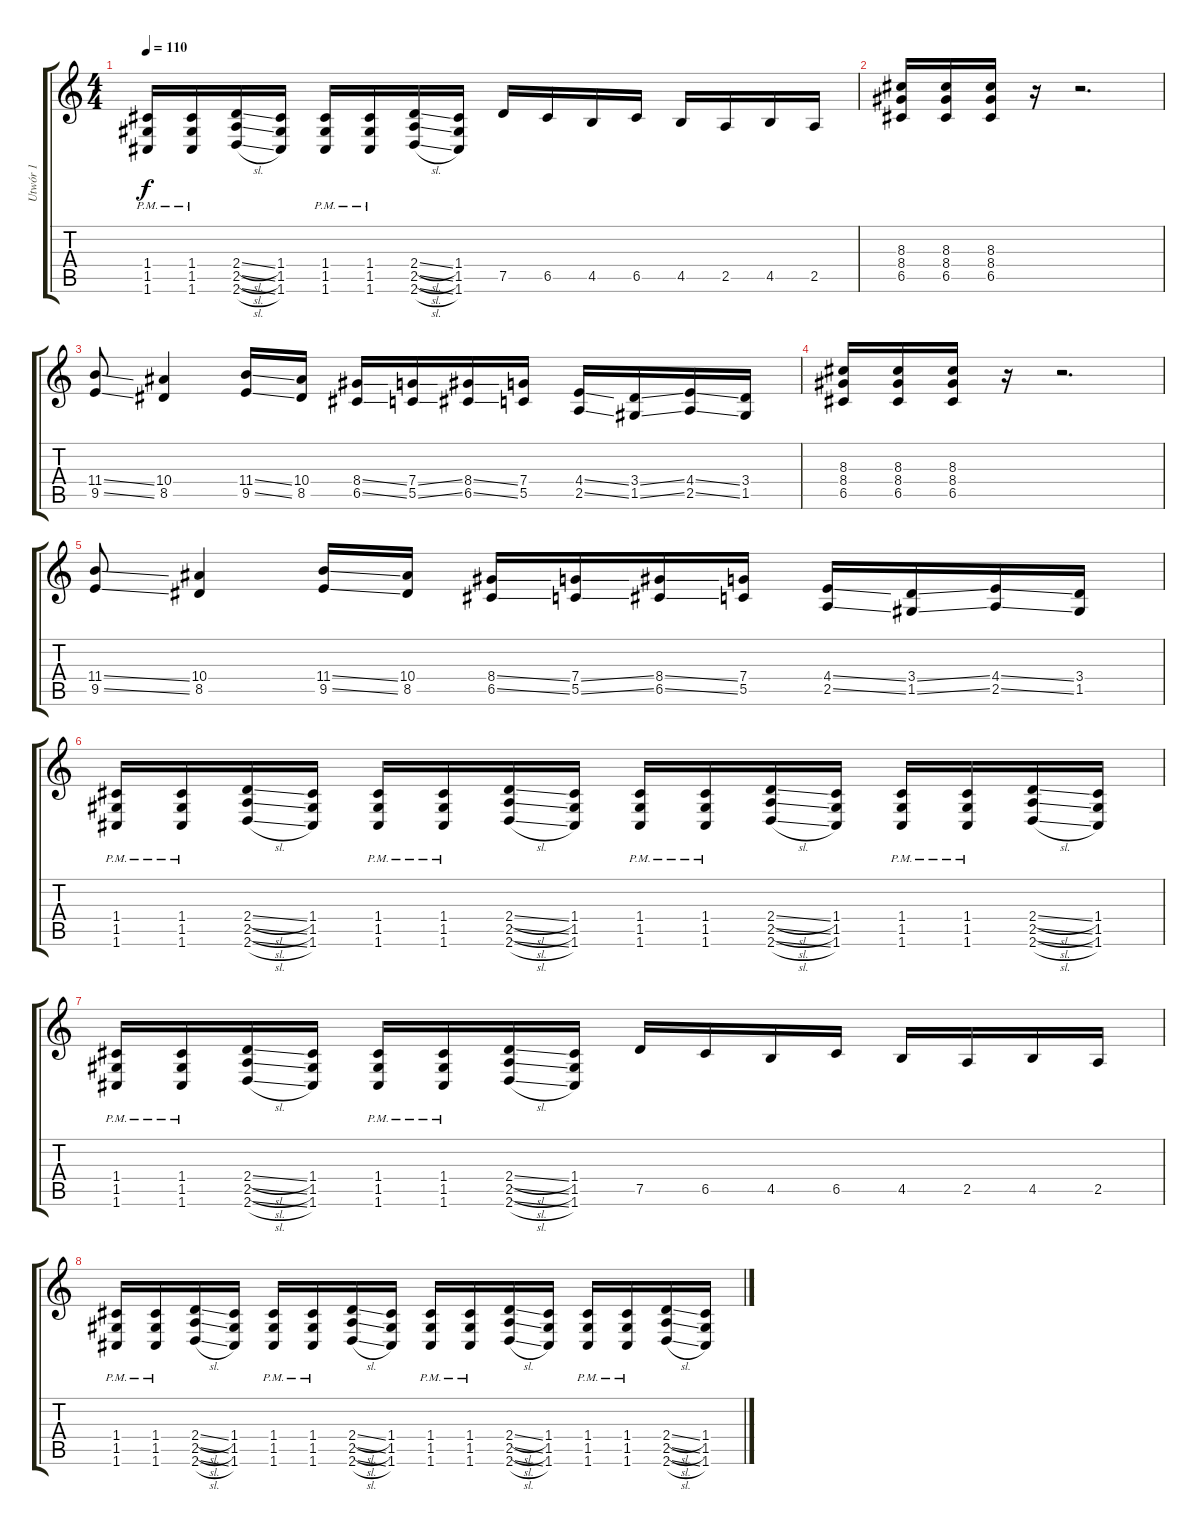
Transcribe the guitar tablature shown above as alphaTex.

\track ("Utwór 1" "Utwór 1") {instrument distortionguitar}
\staff {score tabs}
\tuning (D4 A3 F3 C3 G2 C2) {hide}
\ts (4 4)
\tempo 110
\clef g2
\ks c
(1.4{pm} 1.5{pm} 1.6{pm}).16{dy f} (1.4{pm} 1.5{pm} 1.6{pm}).16 (2.4{sl} 2.5{sl} 2.6{sl}).16 (1.4 1.5 1.6).16 (1.4{pm} 1.5{pm} 1.6{pm}).16 (1.4{pm} 1.5{pm} 1.6{pm}).16 (2.4{sl} 2.5{sl} 2.6{sl}).16 (1.4 1.5 1.6).16 7.5.16 6.5.16 4.5.16 6.5.16 4.5.16 2.5.16 4.5.16 2.5.16 |
(8.3 8.4 6.5).16 (8.3 8.4 6.5).16 (8.3 8.4 6.5).16 r.16 r.2{d} |
(11.4{ss} 9.5{ss}).8 (10.4 8.5).4 (11.4{ss} 9.5{ss}).16 (10.4 8.5).16 (8.4{ss} 6.5{ss}).16 (7.4{ss} 5.5{ss}).16 (8.4{ss} 6.5{ss}).16 (7.4 5.5).16 (4.4{ss} 2.5{ss}).16 (3.4{ss} 1.5{ss}).16 (4.4{ss} 2.5{ss}).16 (3.4 1.5).16 |
(8.3 8.4 6.5).16 (8.3 8.4 6.5).16 (8.3 8.4 6.5).16 r.16 r.2{d} |
(11.4{ss} 9.5{ss}).8 (10.4 8.5).4 (11.4{ss} 9.5{ss}).16 (10.4 8.5).16 (8.4{ss} 6.5{ss}).16 (7.4{ss} 5.5{ss}).16 (8.4{ss} 6.5{ss}).16 (7.4 5.5).16 (4.4{ss} 2.5{ss}).16 (3.4{ss} 1.5{ss}).16 (4.4{ss} 2.5{ss}).16 (3.4 1.5).16 |
(1.4{pm} 1.5{pm} 1.6{pm}).16 (1.4{pm} 1.5{pm} 1.6{pm}).16 (2.4{sl} 2.5{sl} 2.6{sl}).16 (1.4 1.5 1.6).16 (1.4{pm} 1.5{pm} 1.6{pm}).16 (1.4{pm} 1.5{pm} 1.6{pm}).16 (2.4{sl} 2.5{sl} 2.6{sl}).16 (1.4 1.5 1.6).16 (1.4{pm} 1.5{pm} 1.6{pm}).16 (1.4{pm} 1.5{pm} 1.6{pm}).16 (2.4{sl} 2.5{sl} 2.6{sl}).16 (1.4 1.5 1.6).16 (1.4{pm} 1.5{pm} 1.6{pm}).16 (1.4{pm} 1.5{pm} 1.6{pm}).16 (2.4{sl} 2.5{sl} 2.6{sl}).16 (1.4 1.5 1.6).16 |
(1.4{pm} 1.5{pm} 1.6{pm}).16 (1.4{pm} 1.5{pm} 1.6{pm}).16 (2.4{sl} 2.5{sl} 2.6{sl}).16 (1.4 1.5 1.6).16 (1.4{pm} 1.5{pm} 1.6{pm}).16 (1.4{pm} 1.5{pm} 1.6{pm}).16 (2.4{sl} 2.5{sl} 2.6{sl}).16 (1.4 1.5 1.6).16 7.5.16 6.5.16 4.5.16 6.5.16 4.5.16 2.5.16 4.5.16 2.5.16 |
(1.4{pm} 1.5{pm} 1.6{pm}).16 (1.4{pm} 1.5{pm} 1.6{pm}).16 (2.4{sl} 2.5{sl} 2.6{sl}).16 (1.4 1.5 1.6).16 (1.4{pm} 1.5{pm} 1.6{pm}).16 (1.4{pm} 1.5{pm} 1.6{pm}).16 (2.4{sl} 2.5{sl} 2.6{sl}).16 (1.4 1.5 1.6).16 (1.4{pm} 1.5{pm} 1.6{pm}).16 (1.4{pm} 1.5{pm} 1.6{pm}).16 (2.4{sl} 2.5{sl} 2.6{sl}).16 (1.4 1.5 1.6).16 (1.4{pm} 1.5{pm} 1.6{pm}).16 (1.4{pm} 1.5{pm} 1.6{pm}).16 (2.4{sl} 2.5{sl} 2.6{sl}).16 (1.4 1.5 1.6).16
